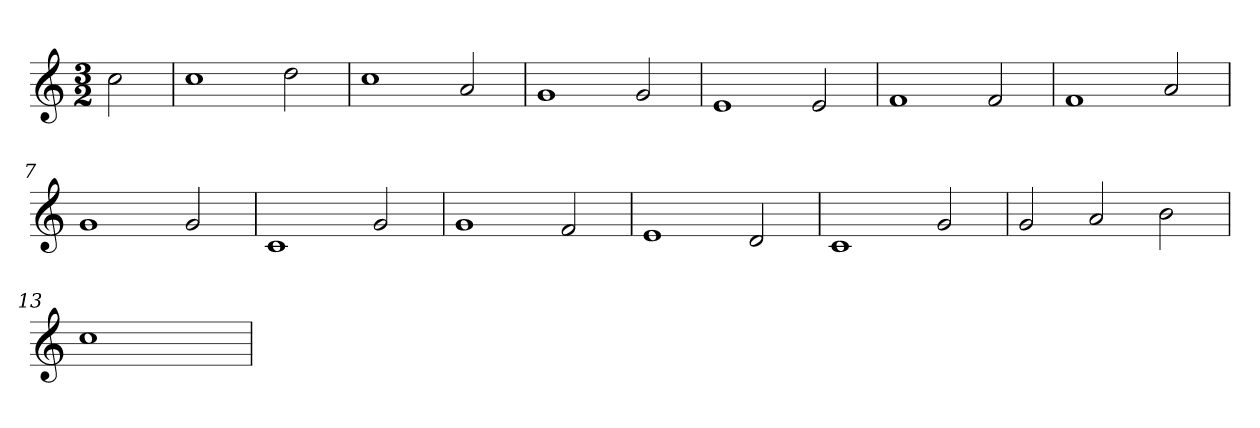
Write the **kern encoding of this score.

**kern
*part1
*staff1
*clefG2
*k[]
*C:
*M3/2
=
2cc
=1
1cc
2dd
=2
1cc
2a
=3
1g
2g
=4
1e
2e
=5
1f
2f
=6
1f
2a
=7
1g
2g
=8
1c
2g
=9
1g
2f
=10
1e
2d
=11
1c
2g
=12
2g
2a
2b
=13
1cc
2ryy
=
*-
